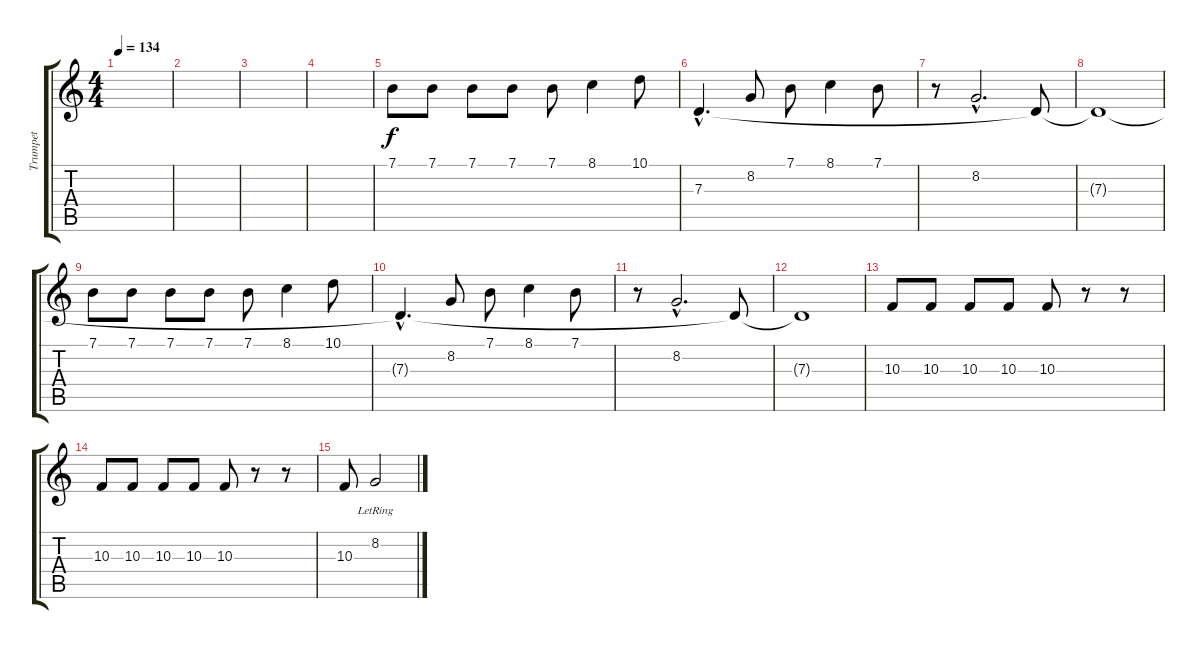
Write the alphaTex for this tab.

\track ("Trumpet" "Trumpet") {instrument trumpet}
\staff {score tabs}
\tuning (E4 B3 G3 D3 A2 E2) {hide}
\ts (4 4)
\tempo 134
\clef g2
\ks c
|
|
|
|
7.1.8 7.1.8 7.1.8 7.1.8 7.1.8 8.1.4 10.1.8 |
7.3{hac}.4{d} 8.2.8 7.1.8 8.1.4 7.1.8 |
r.8 8.2{hac}.2{d} 7.3{t}.8 |
7.3{t}.1 |
7.1.8 7.1.8 7.1.8 7.1.8 7.1.8 8.1.4 10.1.8 |
7.3{hac t}.4{d} 8.2.8 7.1.8 8.1.4 7.1.8 |
r.8 8.2{hac}.2{d} 7.3{t}.8 |
7.3{t}.1 |
10.3.8 10.3.8 10.3.8 10.3.8 10.3.8 r.8 r.8 |
10.3.8 10.3.8 10.3.8 10.3.8 10.3.8 r.8 r.8 |
10.3.8 8.2{lr}.2
